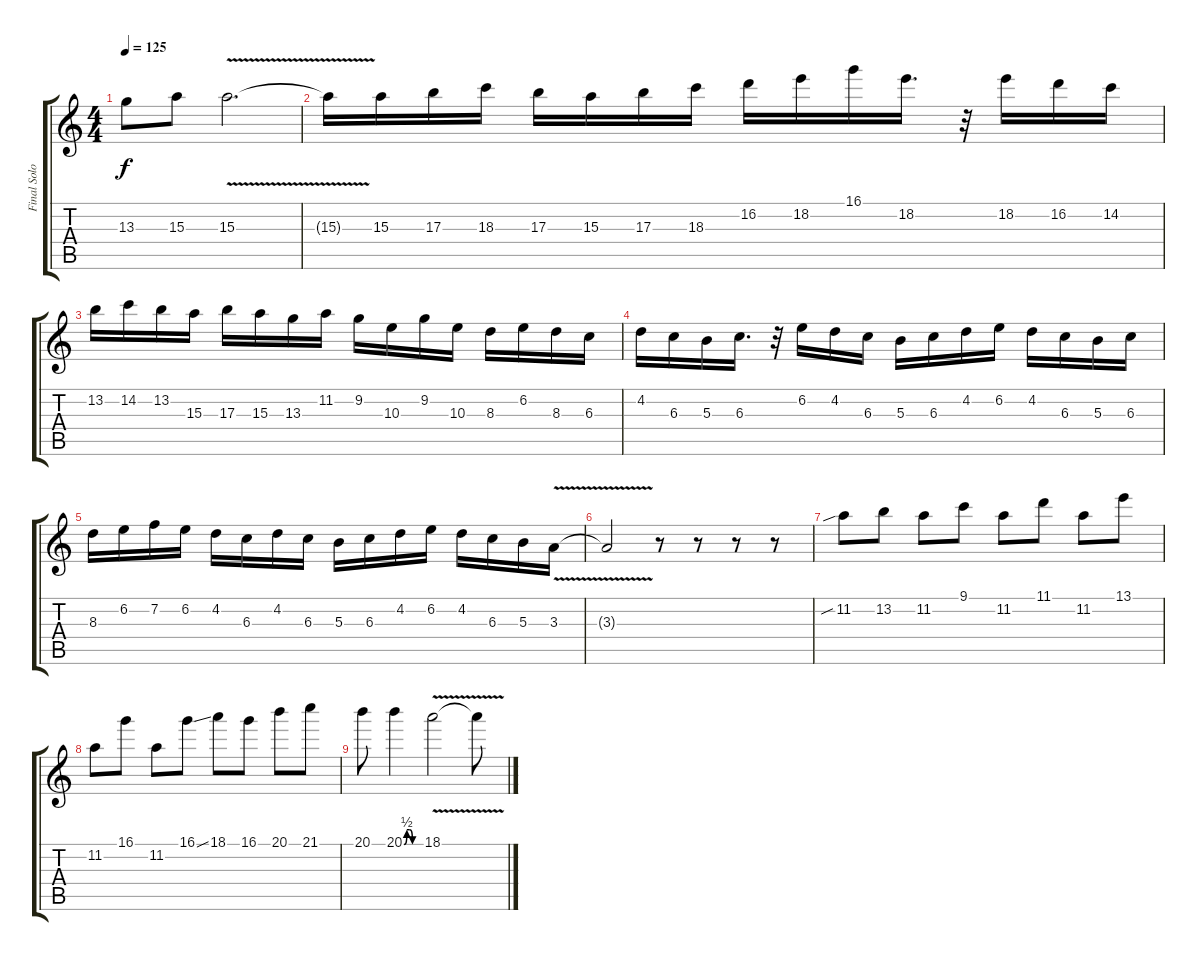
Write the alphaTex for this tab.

\track ("Final Solo" "Final Solo") {instrument distortionguitar}
\staff {score tabs}
\tuning (Eb4 Bb3 Gb3 Db3 Ab2 Eb2) {hide}
\ts (4 4)
\tempo 125
\clef g2
\ks c
13.3.8{dy f} 15.3.8 15.3{v}.2{d} |
15.3{t}.16 15.3.16 17.3.16 18.3.16 17.3.16 15.3.16 17.3.16 18.3.16 16.2.16 18.2.16 16.1.16 18.2.16{d} r.32 18.2.16 16.2.16 14.2.16 |
13.2.16 14.2.16 13.2.16 15.3.16 17.3.16 15.3.16 13.3.16 11.2.16 9.2.16 10.3.16 9.2.16 10.3.16 8.3.16 6.2.16 8.3.16 6.3.16 |
4.2.16{volume 11} 6.3.16 5.3.16 6.3.16{d} r.32 6.2.16 4.2.16 6.3.16 5.3.16 6.3.16 4.2.16 6.2.16 4.2.16 6.3.16 5.3.16 6.3.16 |
8.3.16{volume 8} 6.2.16 7.2.16 6.2.16 4.2.16 6.3.16 4.2.16 6.3.16 5.3.16 6.3.16 4.2.16 6.2.16 4.2.16 6.3.16 5.3.16 3.3{v}.16 |
3.3{t}.2{volume 4} r.8 r.8 r.8 r.8 |
11.2{sib}.8{volume 2} 13.2.8 11.2.8 9.1.8 11.2.8 11.1.8 11.2.8 13.1.8 |
11.2.8{volume 1} 16.1.8 11.2.8 16.1{ss}.8 18.1.8 16.1.8 20.1.8 21.1.8 |
20.1.8 20.1{be (custom 0 0 10 2 20 2 30 0 60 0)}.4 18.1{v}.2 18.1{t}.8
